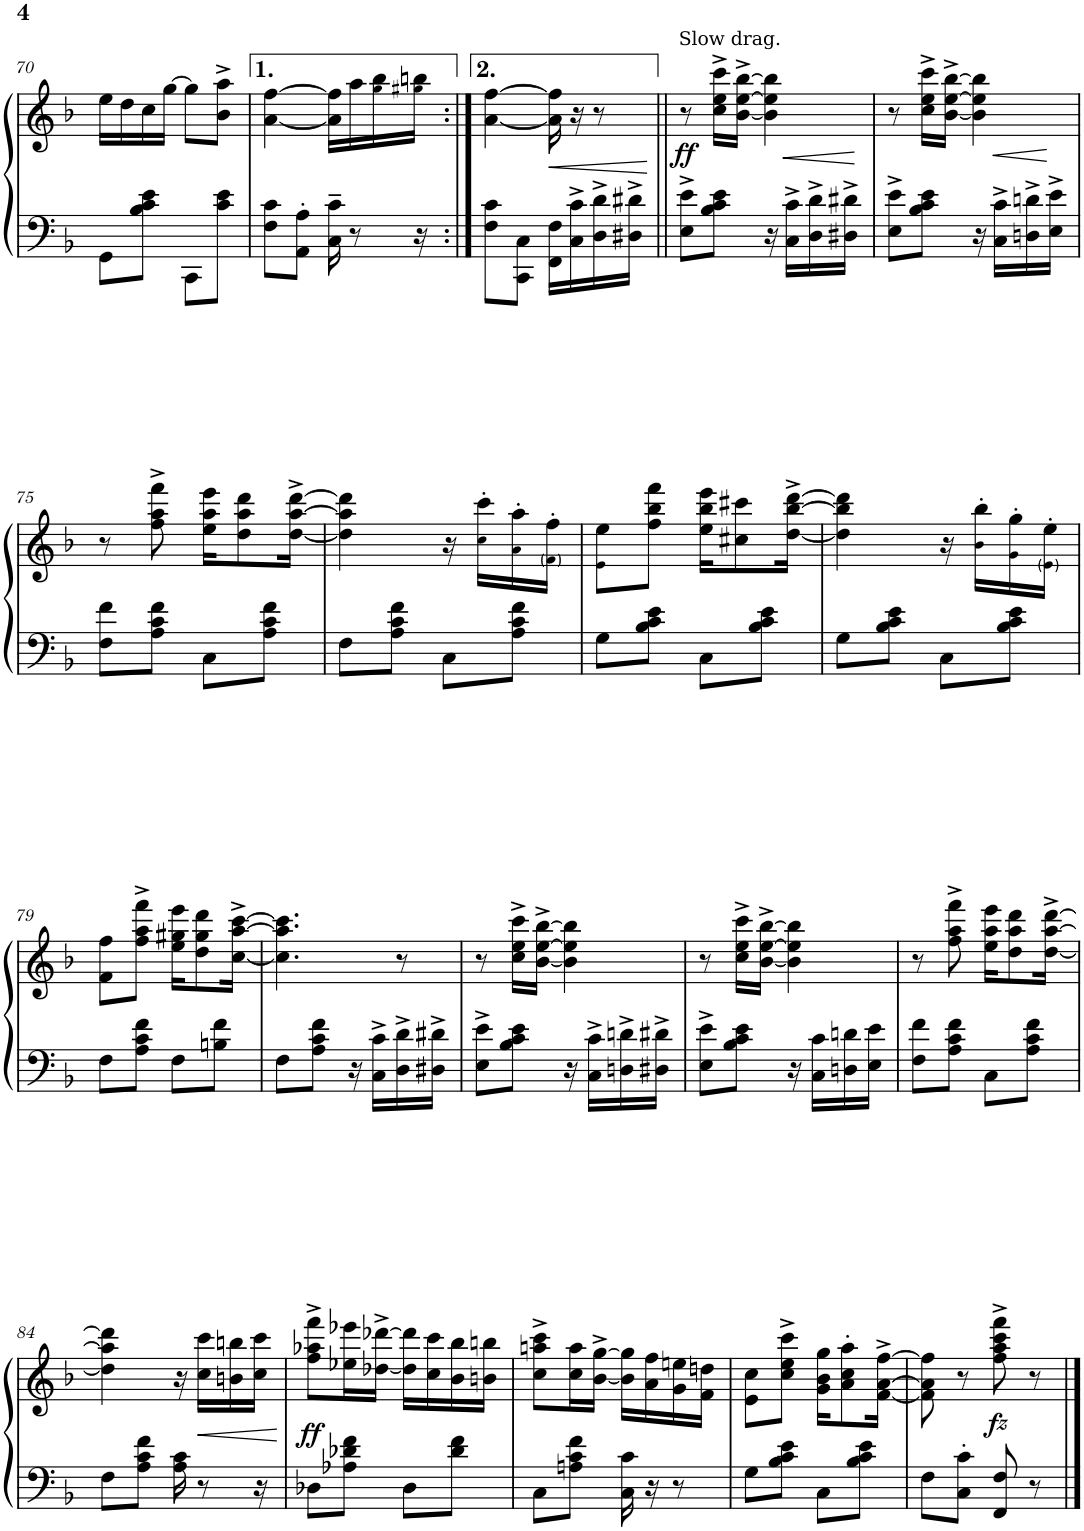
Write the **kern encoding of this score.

**kern	**kern	**dynam
*part1	*part1	*part1
*staff2	*staff1	*staff1/2
*I"Piano	*	*
*I'Pno.	*	*
!!LO:PB:g=z
*clefF4	*clefG2	*
*k[b-]	*k[b-]	*
*M2/4	*M2/4	*
=70	=70	=70
8GG\L	16ee\LL	.
.	16dd\	.
8B-\ 8c\ 8e\J	16cc\	.
.	[>16gg\JJ	.
8CC\L	8gg\L]	.
8c\ 8e\J	8b-\^ 8aa\^J	.
=71	=71	=71
8F\ 8c\L	[<4a\ [>4ff\	.
8AA\' 8A\'J	.	.
16C\~ 16c\~	16a\] 16ff\]LL	.
8r	16aa\	.
.	16gg!\ 16bb-\	.
16r	16gg#X!\ 16bbn\JJ	.
=72:|!	=72:|!	=72:|!
8F\ 8c\L	[4a\ [4ff\	.
8CC\ 8C\J	.	.
!	!	!LO:HP:b
16FF\ 16F\LL	16a\] 16ff\]	<
16C\^ 16c\^	16r	.
16D\^ 16d\^	8r	.
16D#X\^ 16d#X\^JJ	.	.
.	.	[
=73||	=73||	=73||
!	!LO:TX:a:t=Slow drag.	!
!	!	!LO:DY:a=2
8E\^ 8e\^L	8r	ff
8B-\ 8c\ 8e\J	16cc\^ 16ee\^ 16ccc\^LL	.
.	[<16b-\^ [>16ee\^ [16bb-\^JJ	.
!	!	!LO:HP:b
16r	4b-\] 4ee\] 4bb-\]	<
16C\^ 16c\^LL	.	.
16D\^ 16d\^	.	.
16D#X\^ 16d#X\^JJ	.	.
.	.	[
=74	=74	=74
8E\^ 8e\^L	8r	.
8B-\ 8c\ 8e\J	16cc\^ 16ee\^ 16ccc\^LL	.
.	[<16b-\^ [>16ee\^ [>16bb-\^JJ	.
!	!	!LO:HP:b
16r	4b-\] 4ee\] 4bb-\]	<
16C\^ 16c\^LL	.	.
16Dn\^ 16dn\^	.	.
16E\^ 16e\^JJ	.	.
.	.	[
!!LO:LB:g=z
=75	=75	=75
8F\ 8f\L	8r	.
8A\ 8c\ 8f\J	8ff\^ 8aa\^ 8fff\^	.
8C\L	16ee\ 16aa\ 16eee\KL	.
.	8dd\ 8aa\ 8ddd\	.
8A\ 8c\ 8f\J	.	.
.	[16dd\^ [16aa\^ [16ddd\^Jk	.
=76	=76	=76
8F\L	4dd\] 4aa\] 4ddd\]	.
8A\ 8c\ 8f\J	.	.
8C\L	16r	.
.	16cc!\' 16ccc\'LL	.
8A\ 8c\ 8f\J	16a!\' 16aa\'	.
.	16f!\' 16ff\'JJ	.
=77	=77	=77
8G\L	8e!\ 8ee\L	.
8B-\ 8c\ 8e\J	8ff\ 8bb-\ 8fff\J	.
8C\L	16ee\ 16bb-\ 16eee\KL	.
.	8cc#X\ 8ccc#X\	.
8B-\ 8c\ 8e\J	.	.
.	[16dd\^ [16bb-\^ [16ddd\^Jk	.
=78	=78	=78
8G\L	4dd\] 4bb-\] 4ddd\]	.
8B-\ 8c\ 8e\J	.	.
8C\L	16r	.
.	16b-!\' 16bb-\'LL	.
8B-\ 8c\ 8e\J	16g!\' 16gg\'	.
.	16e!\' 16ee\'JJ	.
!!LO:LB:g=z
=79	=79	=79
8F\L	8f\ 8ff\L	.
8A\ 8c\ 8f\J	8ff\^ 8aa\^ 8fff\^J	.
8F\L	16ee\ 16gg#X\ 16eee\KL	.
.	8dd\ 8gg#\ 8ddd\	.
8Bn\ 8f\J	.	.
.	[16cc\^ [16aa\^ [16ccc\^Jk	.
=80	=80	=80
8F\L	4.cc\] 4.aa\] 4.ccc\]	.
8A\ 8c\ 8f\J	.	.
16r	.	.
16C\^ 16c\^LL	.	.
16D\^ 16d\^	8r	.
16D#X\^ 16d#X\^JJ	.	.
=81	=81	=81
8E\^ 8e\^L	8r	.
8B-\ 8c\ 8e\J	16cc\^ 16ee\^ 16ccc\^LL	.
.	[16b-\^ [16ee\^ [16bb-\^JJ	.
16r	4b-\] 4ee\] 4bb-\]	.
16C\^ 16c\^LL	.	.
16Dn\^ 16dn\^	.	.
16D#X\^ 16d#X\^JJ	.	.
=82	=82	=82
8E\^ 8e\^L	8r	.
8B-\ 8c\ 8e\J	16cc\^ 16ee\^ 16ccc\^LL	.
.	[16b-\^ [>16ee\^ [>16bb-\^JJ	.
16r	4b-\] 4ee\] 4bb-\]	.
16C\ 16c\LL	.	.
16Dn\ 16dn\	.	.
16E\ 16e\JJ	.	.
=83	=83	=83
8F\ 8f\L	8r	.
8A\ 8c\ 8f\J	8ff\^ 8aa\^ 8fff\^	.
8C\L	16ee\ 16aa\ 16eee\KL	.
.	8dd\ 8aa\ 8ddd\	.
8A\ 8c\ 8f\J	.	.
.	[16dd\^ [16aa\^ [16ddd\^Jk	.
!!LO:LB:g=z
=84	=84	=84
8F\L	4dd\] 4aa\] 4ddd\]	.
8A\ 8c\ 8f\J	.	.
16A\ 16c\	16r	.
!	!	!LO:HP:b
8r	16cc\ 16ccc\LL	<
.	16bn\ 16bbn\	.
16r	16cc\ 16ccc\JJ	.
.	.	[
=85	=85	=85
!	!	!LO:DY:b
8D-X\L	8ff\^ 8aa-X\^ 8fff\^L	ff
8A-X\ 8d-X\ 8f\J	16ee-X\ 16eee-X\L	.
.	[16dd-X\^ [16ddd-X\^JJ	.
8D-\L	16dd-\] 16ddd-\]LL	.
.	16cc\ 16ccc\	.
8d-\ 8f\J	16b-\ 16bb-\	.
.	16bn\ 16bbn\JJ	.
=86	=86	=86
8C\L	8cc\^ 8aan\^ 8ccc\^L	.
8An\ 8c\ 8f\J	16cc\ 16aa\L	.
.	[16b-\^ [16gg\^JJ	.
16C\ 16c\	16b-\] 16gg\]LL	.
16r	16a\ 16ff\	.
8r	16g\ 16een\	.
.	16f\ 16ddn\JJ	.
=87	=87	=87
8G\L	8e\ 8cc\L	.
8B-\ 8c\ 8e\J	8cc\^ 8ee\^ 8ccc\^J	.
8C\L	16g\ 16b-\ 16gg\KL	.
.	8a\' 8cc\' 8aa\'	.
8B-\ 8c\ 8e\J	.	.
.	[<16f\^ [16a\^ [>16ff\^Jk	.
=88	=88	=88
8F\L	8f\] 8a\] 8ff\]	.
8C\' 8c\'J	8r	.
!	!	!LO:DY:b
8FF/ 8F/	8ff\^ 8aa\^ 8ccc\^ 8fff\^	fz
8r	8r	.
==	==	==
*-	*-	*-
